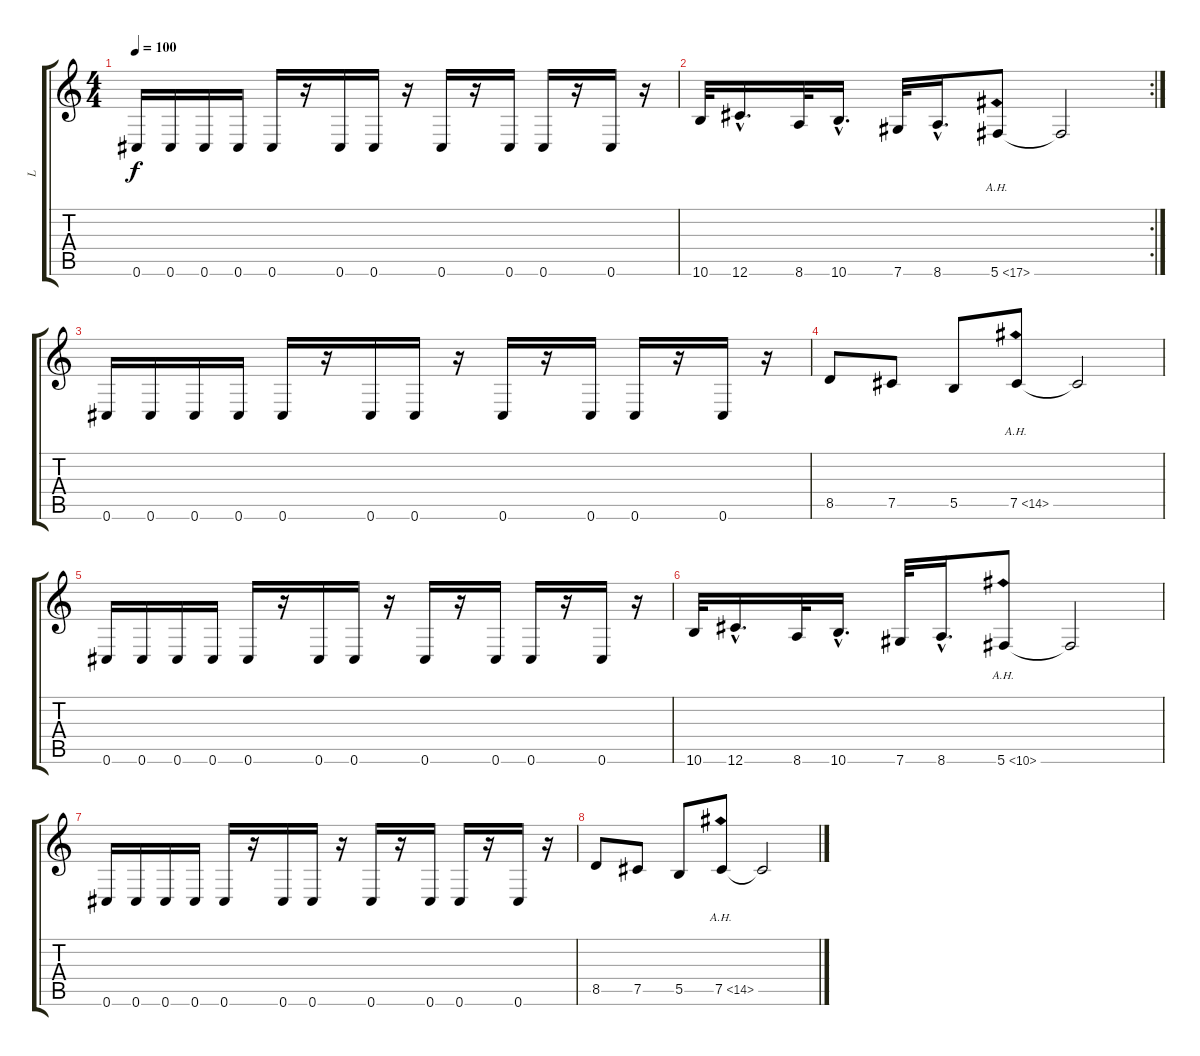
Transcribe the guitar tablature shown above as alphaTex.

\track ("L" "L") {instrument distortionguitar}
\staff {score tabs}
\tuning (Db4 Ab3 E3 B2 Gb2 Db2) {hide}
\ts (4 4)
\tempo 100
\clef g2
\ks c
0.6.16{dy f} 0.6.16 0.6.16 0.6.16 0.6.16 r.16 0.6.16 0.6.16 r.16 0.6.16 r.16 0.6.16 0.6.16 r.16 0.6.16 r.16 |
\rc 2
10.6.32 12.6{hac}.16{d} 8.6.32 10.6{hac}.16{d} 7.6.32 8.6{hac}.16{d} 5.6{ah 12}.8 5.6{t}.2 |
\section ("" "")
0.6.16 0.6.16 0.6.16 0.6.16 0.6.16 r.16 0.6.16 0.6.16 r.16 0.6.16 r.16 0.6.16 0.6.16 r.16 0.6.16 r.16 |
8.5.8 7.5.8 5.5.8 7.5{ah 7}.8 7.5{t}.2 |
0.6.16 0.6.16 0.6.16 0.6.16 0.6.16 r.16 0.6.16 0.6.16 r.16 0.6.16 r.16 0.6.16 0.6.16 r.16 0.6.16 r.16 |
10.6.32 12.6{hac}.16{d} 8.6.32 10.6{hac}.16{d} 7.6.32 8.6{hac}.16{d} 5.6{ah 5}.8 5.6{t}.2 |
0.6.16 0.6.16 0.6.16 0.6.16 0.6.16 r.16 0.6.16 0.6.16 r.16 0.6.16 r.16 0.6.16 0.6.16 r.16 0.6.16 r.16 |
8.5.8 7.5.8 5.5.8 7.5{ah 7}.8 7.5{t}.2
